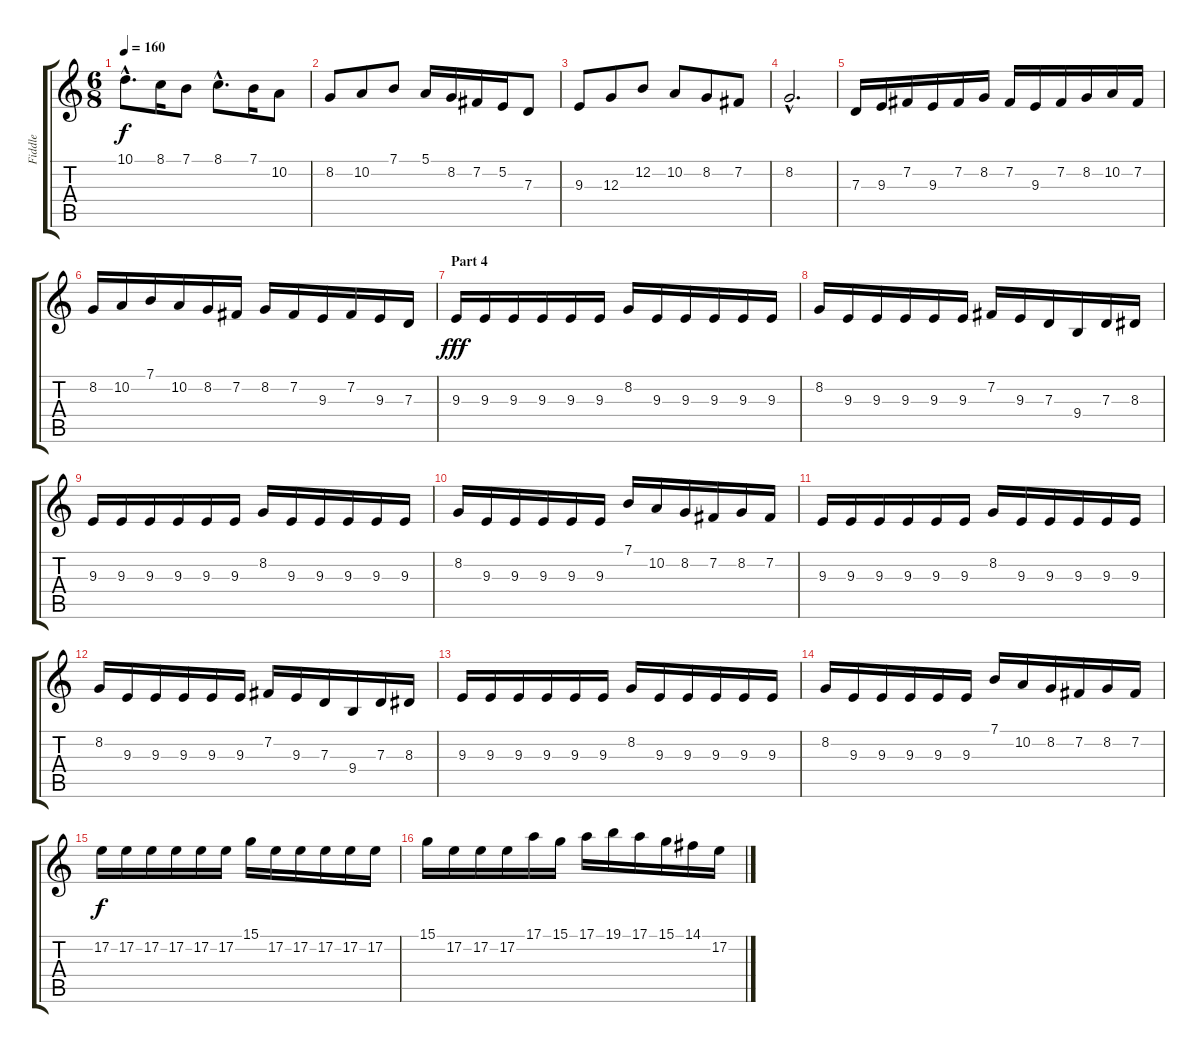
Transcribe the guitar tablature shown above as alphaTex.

\track ("Fiddle" "Fiddle") {instrument fiddle}
\staff {score tabs}
\tuning (E4 B3 G3 D3 A2 E2) {hide}
\ts (6 8)
\tempo 160
\clef g2
\ks c
10.1{hac}.8{d dy f} 8.1.16 7.1.8 8.1{hac}.8{d} 7.1.16 10.2.8 |
8.2.8 10.2.8 7.1.8 5.1.16 8.2.16 7.2.16 5.2.16 7.3.8 |
9.3.8 12.3.8 12.2.8 10.2.8 8.2.8 7.2.8 |
8.2{hac}.2{d} |
7.3.16 9.3.16 7.2.16 9.3.16 7.2.16 8.2.16 7.2.16 9.3.16 7.2.16 8.2.16 10.2.16 7.2.16 |
8.2.16 10.2.16 7.1.16 10.2.16 8.2.16 7.2.16 8.2.16 7.2.16 9.3.16 7.2.16 9.3.16 7.3.16 |
\section ("" "Part 4")
9.3.16{dy fff} 9.3.16 9.3.16 9.3.16 9.3.16 9.3.16 8.2.16 9.3.16 9.3.16 9.3.16 9.3.16 9.3.16 |
8.2.16 9.3.16 9.3.16 9.3.16 9.3.16 9.3.16 7.2.16 9.3.16 7.3.16 9.4.16 7.3.16 8.3.16 |
9.3.16 9.3.16 9.3.16 9.3.16 9.3.16 9.3.16 8.2.16 9.3.16 9.3.16 9.3.16 9.3.16 9.3.16 |
8.2.16 9.3.16 9.3.16 9.3.16 9.3.16 9.3.16 7.1.16 10.2.16 8.2.16 7.2.16 8.2.16 7.2.16 |
9.3.16 9.3.16 9.3.16 9.3.16 9.3.16 9.3.16 8.2.16 9.3.16 9.3.16 9.3.16 9.3.16 9.3.16 |
8.2.16 9.3.16 9.3.16 9.3.16 9.3.16 9.3.16 7.2.16 9.3.16 7.3.16 9.4.16 7.3.16 8.3.16 |
9.3.16 9.3.16 9.3.16 9.3.16 9.3.16 9.3.16 8.2.16 9.3.16 9.3.16 9.3.16 9.3.16 9.3.16 |
8.2.16 9.3.16 9.3.16 9.3.16 9.3.16 9.3.16 7.1.16 10.2.16 8.2.16 7.2.16 8.2.16 7.2.16 |
17.2.16{dy f} 17.2.16 17.2.16 17.2.16 17.2.16 17.2.16 15.1.16 17.2.16 17.2.16 17.2.16 17.2.16 17.2.16 |
15.1.16 17.2.16 17.2.16 17.2.16 17.1.16 15.1.16 17.1.16 19.1.16 17.1.16 15.1.16 14.1.16 17.2.16
